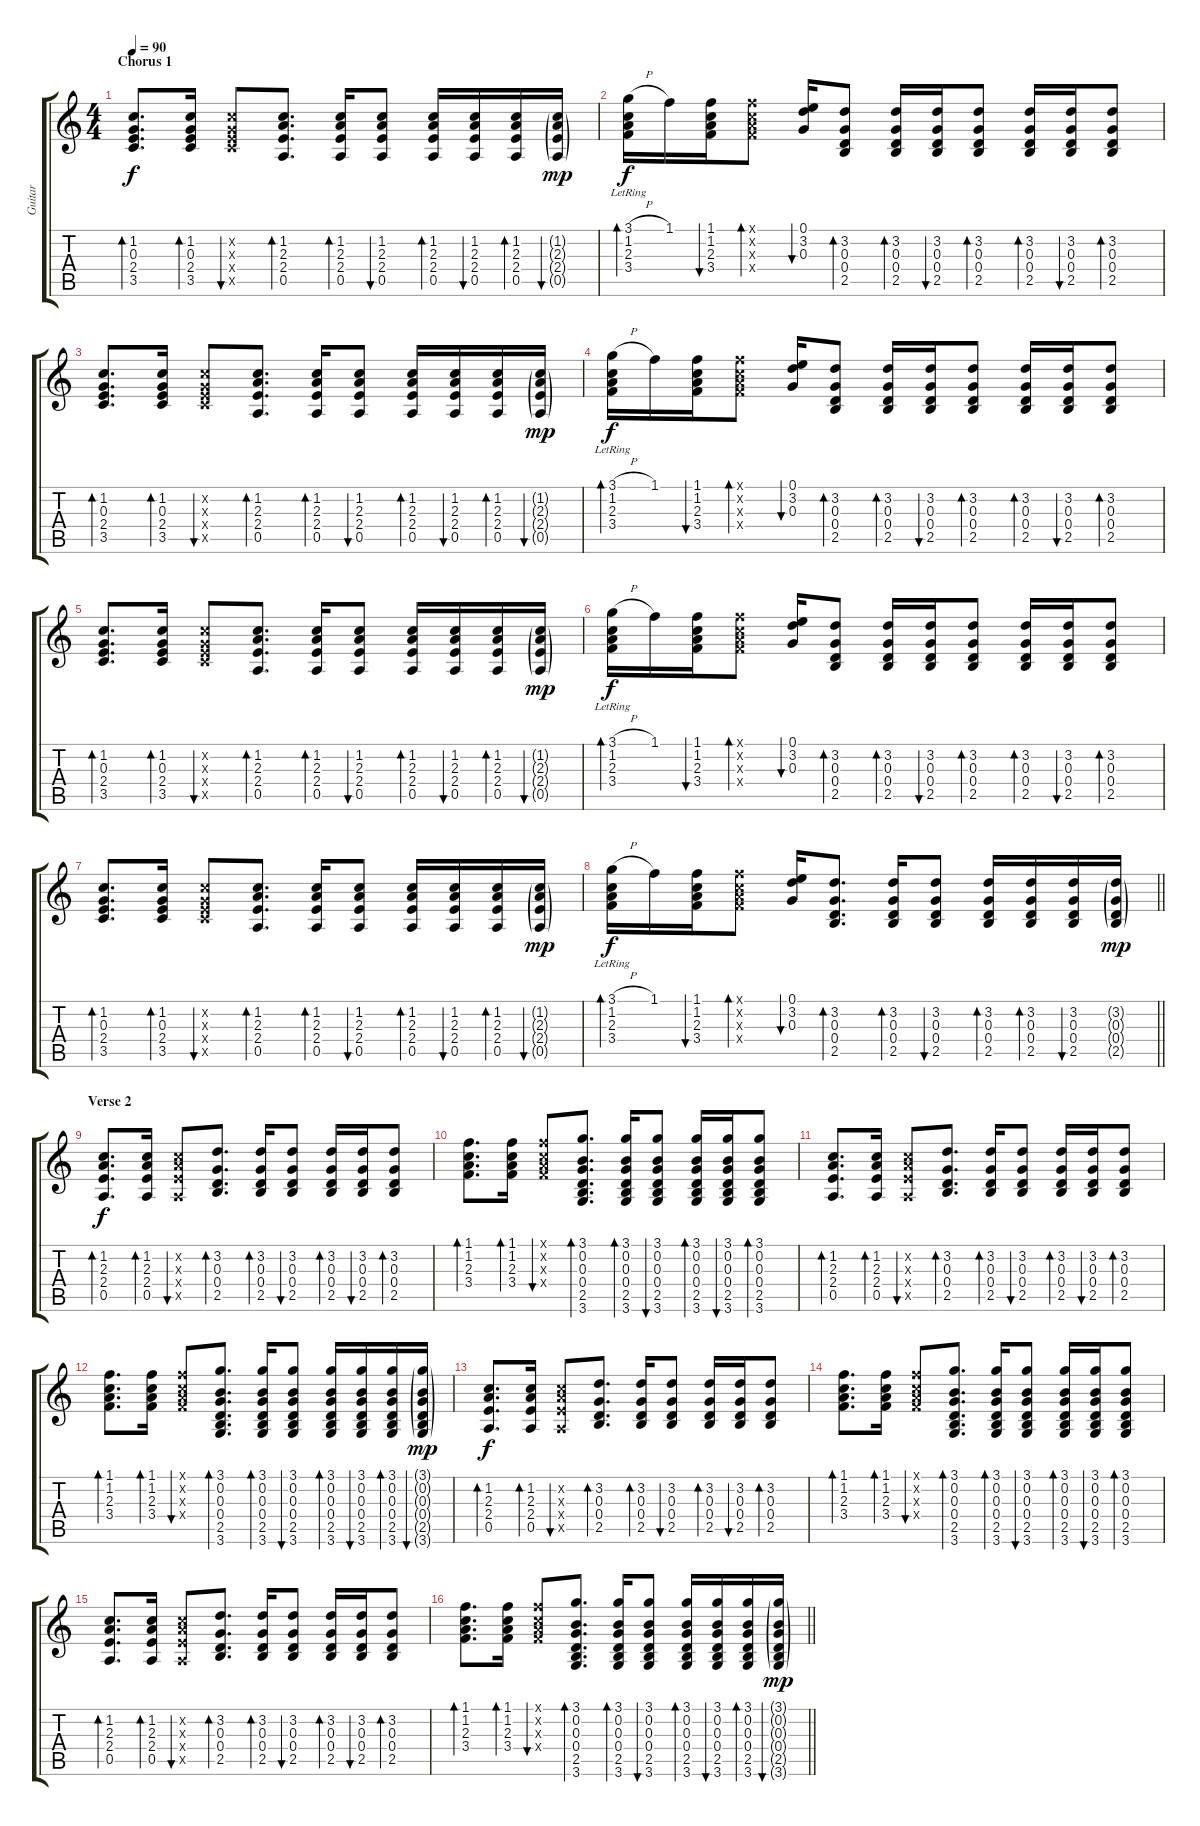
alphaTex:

\track ("Guitar" "Guitar") {instrument acousticguitarnylon}
\staff {score tabs}
\tuning (E4 B3 G3 D3 A2 E2) {hide}
\ts (4 4)
\section ("" "Chorus 1")
\tempo 90
\clef g2
\ks c
(1.2 0.3 2.4 3.5).8{d bd 60 dy f} (1.2 0.3 2.4 3.5).16{bd 60} (1.2{x} 0.3{x} 2.4{x} 3.5{x}).8{bu 60} (1.2 2.3 2.4 0.5).8{d bd 60} (1.2 2.3 2.4 0.5).16{bd 60} (1.2 2.3 2.4 0.5).8{bu 60} (1.2 2.3 2.4 0.5).16{bd 60} (1.2 2.3 2.4 0.5).16{bu 60} (1.2 2.3 2.4 0.5).16{bd 60} (1.2{g} 2.3{g} 2.4{g} 0.5{g}).16{bu 60 dy mp} |
(3.1{h} 1.2{lr} 2.3{lr} 3.4{lr}).16{bd 60 dy f} 1.1.16 (1.1 1.2 2.3 3.4).16{bu 60} (1.1{x} 1.2{x} 2.3{x} 3.4{x}).8{bd 60} (0.1 3.2 0.3).16{bu 60} (3.2 0.3 0.4 2.5).8{bd 60} (3.2 0.3 0.4 2.5).16{bd 60} (3.2 0.3 0.4 2.5).16{bu 60} (3.2 0.3 0.4 2.5).8{bd 60} (3.2 0.3 0.4 2.5).16{bd 60} (3.2 0.3 0.4 2.5).16{bu 60} (3.2 0.3 0.4 2.5).8{bd 60} |
(1.2 0.3 2.4 3.5).8{d bd 60} (1.2 0.3 2.4 3.5).16{bd 60} (1.2{x} 0.3{x} 2.4{x} 3.5{x}).8{bu 60} (1.2 2.3 2.4 0.5).8{d bd 60} (1.2 2.3 2.4 0.5).16{bd 60} (1.2 2.3 2.4 0.5).8{bu 60} (1.2 2.3 2.4 0.5).16{bd 60} (1.2 2.3 2.4 0.5).16{bu 60} (1.2 2.3 2.4 0.5).16{bd 60} (1.2{g} 2.3{g} 2.4{g} 0.5{g}).16{bu 60 dy mp} |
(3.1{h} 1.2{lr} 2.3{lr} 3.4{lr}).16{bd 60 dy f} 1.1.16 (1.1 1.2 2.3 3.4).16{bu 60} (1.1{x} 1.2{x} 2.3{x} 3.4{x}).8{bd 60} (0.1 3.2 0.3).16{bu 60} (3.2 0.3 0.4 2.5).8{bd 60} (3.2 0.3 0.4 2.5).16{bd 60} (3.2 0.3 0.4 2.5).16{bu 60} (3.2 0.3 0.4 2.5).8{bd 60} (3.2 0.3 0.4 2.5).16{bd 60} (3.2 0.3 0.4 2.5).16{bu 60} (3.2 0.3 0.4 2.5).8{bd 60} |
(1.2 0.3 2.4 3.5).8{d bd 60} (1.2 0.3 2.4 3.5).16{bd 60} (1.2{x} 0.3{x} 2.4{x} 3.5{x}).8{bu 60} (1.2 2.3 2.4 0.5).8{d bd 60} (1.2 2.3 2.4 0.5).16{bd 60} (1.2 2.3 2.4 0.5).8{bu 60} (1.2 2.3 2.4 0.5).16{bd 60} (1.2 2.3 2.4 0.5).16{bu 60} (1.2 2.3 2.4 0.5).16{bd 60} (1.2{g} 2.3{g} 2.4{g} 0.5{g}).16{bu 60 dy mp} |
(3.1{h} 1.2{lr} 2.3{lr} 3.4{lr}).16{bd 60 dy f} 1.1.16 (1.1 1.2 2.3 3.4).16{bu 60} (1.1{x} 1.2{x} 2.3{x} 3.4{x}).8{bd 60} (0.1 3.2 0.3).16{bu 60} (3.2 0.3 0.4 2.5).8{bd 60} (3.2 0.3 0.4 2.5).16{bd 60} (3.2 0.3 0.4 2.5).16{bu 60} (3.2 0.3 0.4 2.5).8{bd 60} (3.2 0.3 0.4 2.5).16{bd 60} (3.2 0.3 0.4 2.5).16{bu 60} (3.2 0.3 0.4 2.5).8{bd 60} |
(1.2 0.3 2.4 3.5).8{d bd 60} (1.2 0.3 2.4 3.5).16{bd 60} (1.2{x} 0.3{x} 2.4{x} 3.5{x}).8{bu 60} (1.2 2.3 2.4 0.5).8{d bd 60} (1.2 2.3 2.4 0.5).16{bd 60} (1.2 2.3 2.4 0.5).8{bu 60} (1.2 2.3 2.4 0.5).16{bd 60} (1.2 2.3 2.4 0.5).16{bu 60} (1.2 2.3 2.4 0.5).16{bd 60} (1.2{g} 2.3{g} 2.4{g} 0.5{g}).16{bu 60 dy mp} |
\barLineRight lightlight
(3.1{h} 1.2{lr} 2.3{lr} 3.4{lr}).16{bd 60 dy f} 1.1.16 (1.1 1.2 2.3 3.4).16{bu 60} (1.1{x} 1.2{x} 2.3{x} 3.4{x}).8{bd 60} (0.1 3.2 0.3).16{bu 60} (3.2 0.3 0.4 2.5).8{d bd 60} (3.2 0.3 0.4 2.5).16{bd 60} (3.2 0.3 0.4 2.5).8{bu 60} (3.2 0.3 0.4 2.5).16{bd 60} (3.2 0.3 0.4 2.5).16{bd 60} (3.2 0.3 0.4 2.5).16{bu 60} (3.2{g} 0.3{g} 0.4{g} 2.5{g}).16{dy mp} |
\section ("" "Verse 2")
(1.2 2.3 2.4 0.5).8{d bd 60 dy f} (1.2 2.3 2.4 0.5).16{bd 60} (1.2{x} 2.3{x} 2.4{x} 0.5{x}).8{bu 30} (3.2 0.3 0.4 2.5).8{d bd 60} (3.2 0.3 0.4 2.5).16{bd 60} (3.2 0.3 0.4 2.5).8{bu 30} (3.2 0.3 0.4 2.5).16{bd 60} (3.2 0.3 0.4 2.5).16{bu 60} (3.2 0.3 0.4 2.5).8{bd 60} |
(1.1 1.2 2.3 3.4).8{d bd 60} (1.1 1.2 2.3 3.4).16{bd 60} (1.1{x} 1.2{x} 2.3{x} 3.4{x}).8{bu 30} (3.1 0.2 0.3 0.4 2.5 3.6).8{d bd 60} (3.1 0.2 0.3 0.4 2.5 3.6).16{bd 60} (3.1 0.2 0.3 0.4 2.5 3.6).8{bu 30} (3.1 0.2 0.3 0.4 2.5 3.6).16{bd 60} (3.1 0.2 0.3 0.4 2.5 3.6).16{bu 60} (3.1 0.2 0.3 0.4 2.5 3.6).8{bd 30} |
(1.2 2.3 2.4 0.5).8{d bd 60} (1.2 2.3 2.4 0.5).16{bd 60} (1.2{x} 2.3{x} 2.4{x} 0.5{x}).8{bu 30} (3.2 0.3 0.4 2.5).8{d bd 60} (3.2 0.3 0.4 2.5).16{bd 60} (3.2 0.3 0.4 2.5).8{bu 30} (3.2 0.3 0.4 2.5).16{bd 60} (3.2 0.3 0.4 2.5).16{bu 60} (3.2 0.3 0.4 2.5).8{bd 30} |
(1.1 1.2 2.3 3.4).8{d bd 60} (1.1 1.2 2.3 3.4).16{bd 60} (1.1{x} 1.2{x} 2.3{x} 3.4{x}).8{bu 30} (3.1 0.2 0.3 0.4 2.5 3.6).8{d bd 60} (3.1 0.2 0.3 0.4 2.5 3.6).16{bd 60} (3.1 0.2 0.3 0.4 2.5 3.6).8{bu 30} (3.1 0.2 0.3 0.4 2.5 3.6).16{bd 60} (3.1 0.2 0.3 0.4 2.5 3.6).16{bu 60} (3.1 0.2 0.3 0.4 2.5 3.6).16{bd 60} (3.1{g} 0.2{g} 0.3{g} 0.4{g} 2.5{g} 3.6{g}).16{bu 60 dy mp} |
(1.2 2.3 2.4 0.5).8{d bd 60 dy f} (1.2 2.3 2.4 0.5).16{bd 60} (1.2{x} 2.3{x} 2.4{x} 0.5{x}).8{bu 30} (3.2 0.3 0.4 2.5).8{d bd 60} (3.2 0.3 0.4 2.5).16{bd 60} (3.2 0.3 0.4 2.5).8{bu 30} (3.2 0.3 0.4 2.5).16{bd 60} (3.2 0.3 0.4 2.5).16{bu 60} (3.2 0.3 0.4 2.5).8{bd 60} |
(1.1 1.2 2.3 3.4).8{d bd 60} (1.1 1.2 2.3 3.4).16{bd 60} (1.1{x} 1.2{x} 2.3{x} 3.4{x}).8{bu 30} (3.1 0.2 0.3 0.4 2.5 3.6).8{d bd 60} (3.1 0.2 0.3 0.4 2.5 3.6).16{bd 60} (3.1 0.2 0.3 0.4 2.5 3.6).8{bu 30} (3.1 0.2 0.3 0.4 2.5 3.6).16{bd 60} (3.1 0.2 0.3 0.4 2.5 3.6).16{bu 60} (3.1 0.2 0.3 0.4 2.5 3.6).8{bd 30} |
(1.2 2.3 2.4 0.5).8{d bd 60} (1.2 2.3 2.4 0.5).16{bd 60} (1.2{x} 2.3{x} 2.4{x} 0.5{x}).8{bu 30} (3.2 0.3 0.4 2.5).8{d bd 60} (3.2 0.3 0.4 2.5).16{bd 60} (3.2 0.3 0.4 2.5).8{bu 30} (3.2 0.3 0.4 2.5).16{bd 60} (3.2 0.3 0.4 2.5).16{bu 60} (3.2 0.3 0.4 2.5).8{bd 30} |
\barLineRight lightlight
(1.1 1.2 2.3 3.4).8{d bd 60} (1.1 1.2 2.3 3.4).16{bd 60} (1.1{x} 1.2{x} 2.3{x} 3.4{x}).8{bu 30} (3.1 0.2 0.3 0.4 2.5 3.6).8{d bd 60} (3.1 0.2 0.3 0.4 2.5 3.6).16{bd 60} (3.1 0.2 0.3 0.4 2.5 3.6).8{bu 30} (3.1 0.2 0.3 0.4 2.5 3.6).16{bd 60} (3.1 0.2 0.3 0.4 2.5 3.6).16{bu 60} (3.1 0.2 0.3 0.4 2.5 3.6).16{bd 60} (3.1{g} 0.2{g} 0.3{g} 0.4{g} 2.5{g} 3.6{g}).16{bu 60 dy mp}
